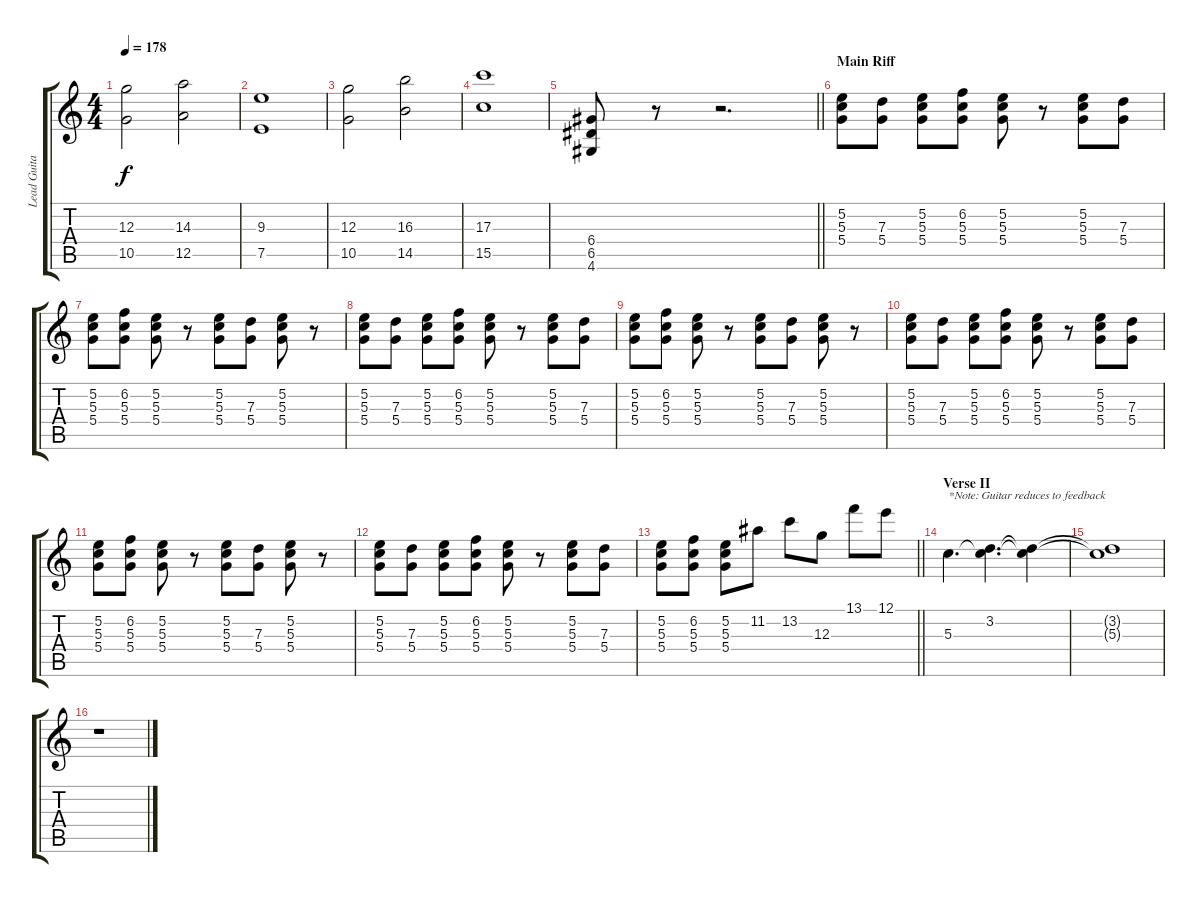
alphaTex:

\track ("Lead Guitar I" "Lead Guita") {instrument distortionguitar}
\staff {score tabs}
\tuning (E4 B3 G3 D3 A2 E2) {hide}
\ts (4 4)
\tempo 178
\clef g2
\ks c
(12.3 10.5).2{dy f} (14.3 12.5).2 |
(9.3 7.5).1 |
(12.3 10.5).2 (16.3 14.5).2 |
(17.3 15.5).1 |
\barLineRight lightlight
(6.4 6.5 4.6).8 r.8 r.2{d} |
\section ("" "Main Riff")
(5.2 5.3 5.4).8 (7.3 5.4).8 (5.2 5.3 5.4).8 (6.2 5.3 5.4).8 (5.2 5.3 5.4).8 r.8 (5.2 5.3 5.4).8 (7.3 5.4).8 |
(5.2 5.3 5.4).8 (6.2 5.3 5.4).8 (5.2 5.3 5.4).8 r.8 (5.2 5.3 5.4).8 (7.3 5.4).8 (5.2 5.3 5.4).8 r.8 |
(5.2 5.3 5.4).8 (7.3 5.4).8 (5.2 5.3 5.4).8 (6.2 5.3 5.4).8 (5.2 5.3 5.4).8 r.8 (5.2 5.3 5.4).8 (7.3 5.4).8 |
(5.2 5.3 5.4).8 (6.2 5.3 5.4).8 (5.2 5.3 5.4).8 r.8 (5.2 5.3 5.4).8 (7.3 5.4).8 (5.2 5.3 5.4).8 r.8 |
(5.2 5.3 5.4).8 (7.3 5.4).8 (5.2 5.3 5.4).8 (6.2 5.3 5.4).8 (5.2 5.3 5.4).8 r.8 (5.2 5.3 5.4).8 (7.3 5.4).8 |
(5.2 5.3 5.4).8 (6.2 5.3 5.4).8 (5.2 5.3 5.4).8 r.8 (5.2 5.3 5.4).8 (7.3 5.4).8 (5.2 5.3 5.4).8 r.8 |
(5.2 5.3 5.4).8 (7.3 5.4).8 (5.2 5.3 5.4).8 (6.2 5.3 5.4).8 (5.2 5.3 5.4).8 r.8 (5.2 5.3 5.4).8 (7.3 5.4).8 |
\barLineRight lightlight
(5.2 5.3 5.4).8 (6.2 5.3 5.4).8 (5.2 5.3 5.4).8 11.2.8 13.2.8 12.3.8 13.1.8 12.1.8 |
\section ("" "Verse II")
5.3.4{d txt "*Note: Guitar reduces to feedback"} (3.2 5.3{t}).4{d} (3.2{t} 5.3{t}).4 |
(3.2{t} 5.3{t}).1 |
r.1
